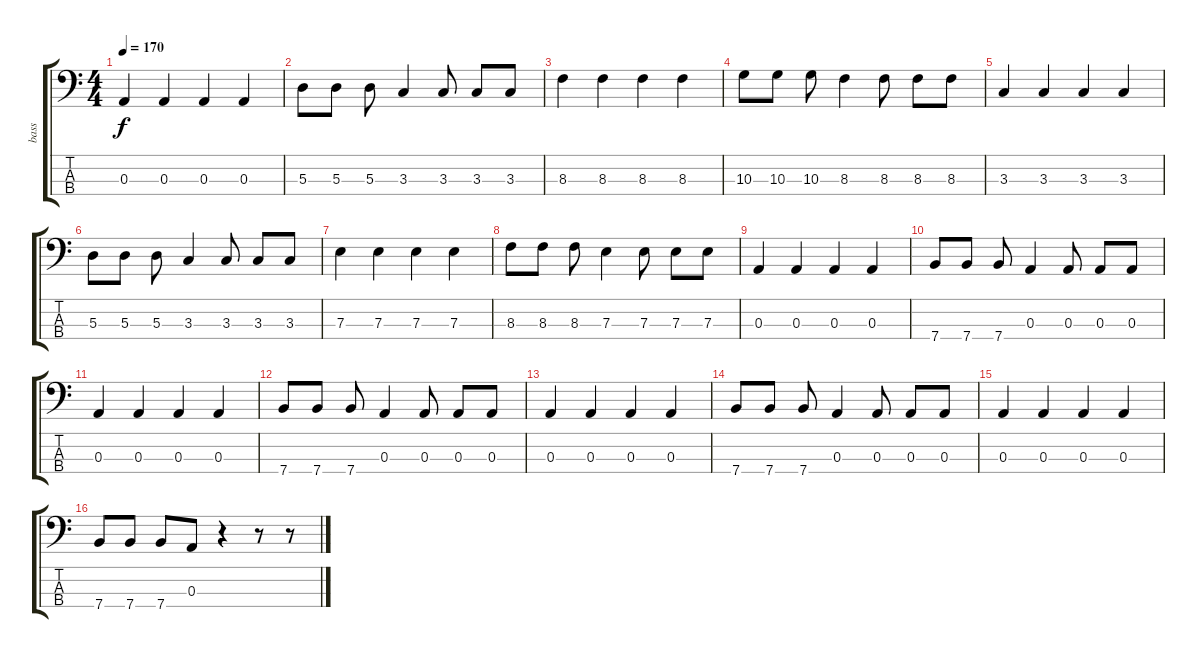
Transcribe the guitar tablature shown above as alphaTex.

\track ("bass" "bass") {instrument electricbassfinger}
\staff {score tabs}
\tuning (G2 D2 A1 E1) {hide}
\ts (4 4)
\tempo 170
\clef f4
\ks c
0.3.4{dy f} 0.3.4 0.3.4 0.3.4 |
5.3.8 5.3.8 5.3.8 3.3.4 3.3.8 3.3.8 3.3.8 |
8.3.4 8.3.4 8.3.4 8.3.4 |
10.3.8 10.3.8 10.3.8 8.3.4 8.3.8 8.3.8 8.3.8 |
3.3.4 3.3.4 3.3.4 3.3.4 |
5.3.8 5.3.8 5.3.8 3.3.4 3.3.8 3.3.8 3.3.8 |
7.3.4 7.3.4 7.3.4 7.3.4 |
8.3.8 8.3.8 8.3.8 7.3.4 7.3.8 7.3.8 7.3.8 |
0.3.4 0.3.4 0.3.4 0.3.4 |
7.4.8 7.4.8 7.4.8 0.3.4 0.3.8 0.3.8 0.3.8 |
0.3.4 0.3.4 0.3.4 0.3.4 |
7.4.8 7.4.8 7.4.8 0.3.4 0.3.8 0.3.8 0.3.8 |
0.3.4 0.3.4 0.3.4 0.3.4 |
7.4.8 7.4.8 7.4.8 0.3.4 0.3.8 0.3.8 0.3.8 |
0.3.4 0.3.4 0.3.4 0.3.4 |
7.4.8 7.4.8 7.4.8 0.3.8 r.4 r.8 r.8
